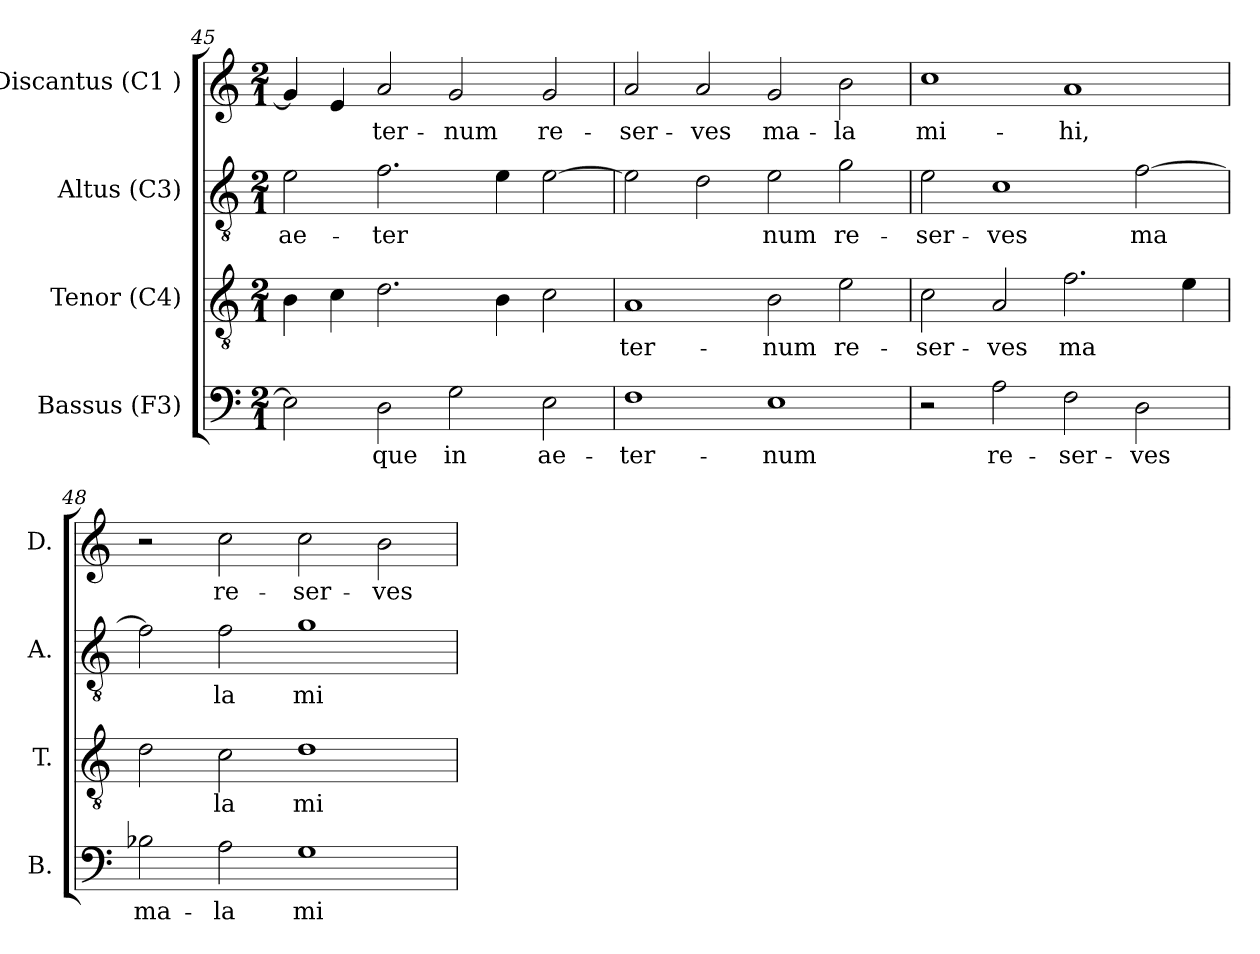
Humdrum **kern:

**kern	**text	**kern	**text	**kern	**text	**kern	**text
*part4	*part4	*part3	*part3	*part2	*part2	*part1	*part1
*staff4	*staff4	*staff3	*staff3	*staff2	*staff2	*staff1	*staff1
*I"Bassus (F3)	*	*I"Tenor (C4)	*	*I"Altus (C3)	*	*I"Discantus (C1 )	*
*I'B.	*	*I'T.	*	*I'A.	*	*I'D.	*
*clefF4	*	*clefGv2	*	*clefGv2	*	*clefG2	*
*k[]	*	*k[]	*	*k[]	*	*k[]	*
*C:	*	*C:	*	*C:	*	*C:	*
*M2/1	*	*M2/1	*	*M2/1	*	*M2/1	*
=45	=45	=45	=45	=45	=45	=45	=45
!	!LO:LY:b:cj	!	!LO:LY:b:cj	!	!LO:LY:b:cj	!	!LO:LY:b:cj
2E\]	--	4B\	--	2e\	ae-	4g/]	--
!	!	!	!LO:LY:b:cj	!	!	!	!LO:LY:b:cj
.	.	4c\	--	.	.	4e/	--
!	!LO:LY:b:cj	!	!LO:LY:b:cj	!	!LO:LY:b:cj	!	!LO:LY:b:cj
2D\	-que	2.d\	--	2.f\	-ter-	2a/	-ter-
!	!LO:LY:b:cj	!	!	!	!	!	!LO:LY:b:cj
2G\	in	.	.	.	.	2g/	-num
!	!	!	!LO:LY:b:cj	!	!LO:LY:b:cj	!	!
.	.	4B\	--	4e\	--	.	.
!	!LO:LY:b:cj	!	!LO:LY:b:cj	!	!LO:LY:b:cj	!	!LO:LY:b:cj
2E\	ae-	2c\	--	[>2e\	--	2g/	re-
=46	=46	=46	=46	=46	=46	=46	=46
!	!LO:LY:b:cj	!	!LO:LY:b:cj	!	!LO:LY:b:cj	!	!LO:LY:b:cj
1F	-ter-	1A	-ter-	2e\]	--	2a/	-ser-
!	!	!	!	!	!LO:LY:b:cj	!	!LO:LY:b:cj
.	.	.	.	2d\	--	2a/	-ves
!	!LO:LY:b:cj	!	!LO:LY:b:cj	!	!LO:LY:b:cj	!	!LO:LY:b:cj
1E	-num	2B\	-num	2e\	-num	2g/	ma-
!	!	!	!LO:LY:b:cj	!	!LO:LY:b:cj	!	!LO:LY:b:cj
.	.	2e\	re-	2g\	re-	2b\	-la
!!LO:LB:g=z
=47	=47	=47	=47	=47	=47	=47	=47
!	!	!	!LO:LY:b:cj	!	!LO:LY:b:cj	!	!LO:LY:b:cj
2r	.	2c\	-ser-	2e\	-ser-	1cc	mi-
!	!LO:LY:b:cj	!	!LO:LY:b:cj	!	!LO:LY:b:cj	!	!
2A\	re-	2A/	-ves	1c	-ves	.	.
!	!LO:LY:b:cj	!	!LO:LY:b:cj	!	!	!	!LO:LY:b:cj
2F\	-ser-	2.f\	ma-	.	.	1a	-hi,
!	!LO:LY:b:cj	!	!	!	!LO:LY:b:cj	!	!
2D\	-ves	.	.	[>2f\	ma-	.	.
!	!	!	!LO:LY:b:cj	!	!	!	!
.	.	4e\	--	.	.	.	.
=48	=48	=48	=48	=48	=48	=48	=48
!	!LO:LY:b:cj	!	!LO:LY:b:cj	!	!LO:LY:b:cj	!	!
2B-X\	ma-	2d\	--	2f\]	--	2r	.
!	!LO:LY:b:cj	!	!LO:LY:b:cj	!	!LO:LY:b:cj	!	!LO:LY:b:cj
2A\	-la	2c\	-la	2f\	-la	2cc\	re-
!	!LO:LY:b:cj	!	!LO:LY:b:cj	!	!LO:LY:b:cj	!	!LO:LY:b:cj
1G	mi-	1d	mi-	1g	mi-	2cc\	-ser-
!	!	!	!	!	!	!	!LO:LY:b:cj
.	.	.	.	.	.	2b\	-ves
=	=	=	=	=	=	=	=
*-	*-	*-	*-	*-	*-	*-	*-
